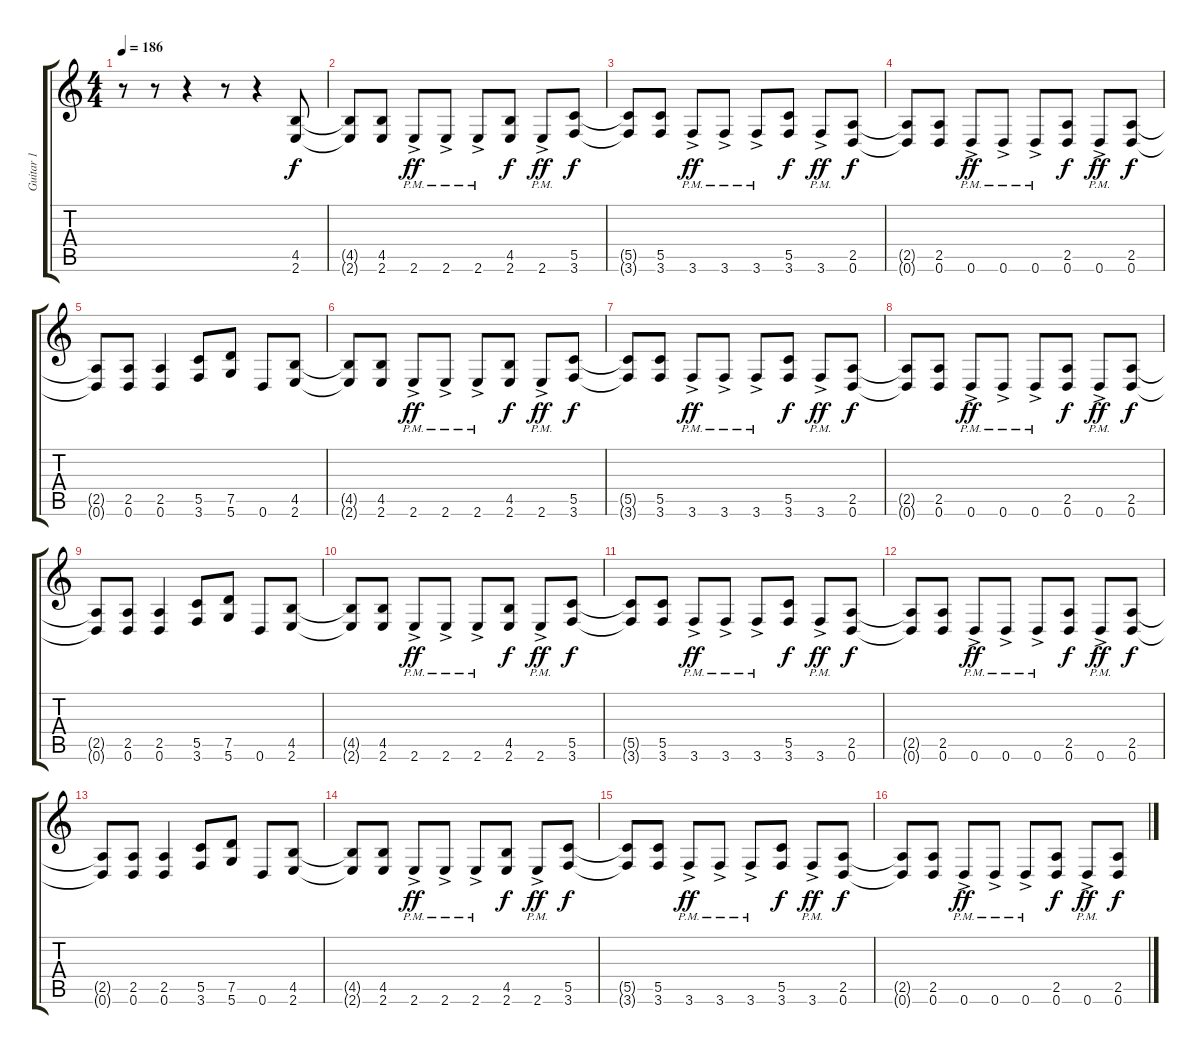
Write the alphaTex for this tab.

\track ("Guitar 1" "Guitar 1") {instrument distortionguitar}
\staff {score tabs}
\tuning (D4 A3 F3 C3 G2 D2) {hide}
\ts (4 4)
\tempo 186
\clef g2
\ks c
r.8{dy f} r.8 r.4 r.8 r.4 (4.5 2.6).8 |
(4.5{t} 2.6{t}).8 (4.5 2.6).8 2.6{ac pm}.8{dy ff} 2.6{ac pm}.8 2.6{ac pm}.8 (4.5 2.6).8{dy f} 2.6{ac pm}.8{dy ff} (5.5 3.6).8{dy f} |
(5.5{t} 3.6{t}).8 (5.5 3.6).8 3.6{ac pm}.8{dy ff} 3.6{ac pm}.8 3.6{ac pm}.8 (5.5 3.6).8{dy f} 3.6{ac pm}.8{dy ff} (2.5 0.6).8{dy f} |
(2.5{t} 0.6{t}).8 (2.5 0.6).8 0.6{ac pm}.8{dy ff} 0.6{ac pm}.8 0.6{ac pm}.8 (2.5 0.6).8{dy f} 0.6{ac pm}.8{dy ff} (2.5 0.6).8{dy f} |
(2.5{t} 0.6{t}).8 (2.5 0.6).8 (2.5 0.6).4 (5.5 3.6).8 (7.5 5.6).8 0.6.8 (4.5 2.6).8 |
(4.5{t} 2.6{t}).8 (4.5 2.6).8 2.6{ac pm}.8{dy ff} 2.6{ac pm}.8 2.6{ac pm}.8 (4.5 2.6).8{dy f} 2.6{ac pm}.8{dy ff} (5.5 3.6).8{dy f} |
(5.5{t} 3.6{t}).8 (5.5 3.6).8 3.6{ac pm}.8{dy ff} 3.6{ac pm}.8 3.6{ac pm}.8 (5.5 3.6).8{dy f} 3.6{ac pm}.8{dy ff} (2.5 0.6).8{dy f} |
(2.5{t} 0.6{t}).8 (2.5 0.6).8 0.6{ac pm}.8{dy ff} 0.6{ac pm}.8 0.6{ac pm}.8 (2.5 0.6).8{dy f} 0.6{ac pm}.8{dy ff} (2.5 0.6).8{dy f} |
(2.5{t} 0.6{t}).8 (2.5 0.6).8 (2.5 0.6).4 (5.5 3.6).8 (7.5 5.6).8 0.6.8 (4.5 2.6).8 |
(4.5{t} 2.6{t}).8 (4.5 2.6).8 2.6{ac pm}.8{dy ff} 2.6{ac pm}.8 2.6{ac pm}.8 (4.5 2.6).8{dy f} 2.6{ac pm}.8{dy ff} (5.5 3.6).8{dy f} |
(5.5{t} 3.6{t}).8 (5.5 3.6).8 3.6{ac pm}.8{dy ff} 3.6{ac pm}.8 3.6{ac pm}.8 (5.5 3.6).8{dy f} 3.6{ac pm}.8{dy ff} (2.5 0.6).8{dy f} |
(2.5{t} 0.6{t}).8 (2.5 0.6).8 0.6{ac pm}.8{dy ff} 0.6{ac pm}.8 0.6{ac pm}.8 (2.5 0.6).8{dy f} 0.6{ac pm}.8{dy ff} (2.5 0.6).8{dy f} |
(2.5{t} 0.6{t}).8 (2.5 0.6).8 (2.5 0.6).4 (5.5 3.6).8 (7.5 5.6).8 0.6.8 (4.5 2.6).8 |
(4.5{t} 2.6{t}).8 (4.5 2.6).8 2.6{ac pm}.8{dy ff} 2.6{ac pm}.8 2.6{ac pm}.8 (4.5 2.6).8{dy f} 2.6{ac pm}.8{dy ff} (5.5 3.6).8{dy f} |
(5.5{t} 3.6{t}).8 (5.5 3.6).8 3.6{ac pm}.8{dy ff} 3.6{ac pm}.8 3.6{ac pm}.8 (5.5 3.6).8{dy f} 3.6{ac pm}.8{dy ff} (2.5 0.6).8{dy f} |
(2.5{t} 0.6{t}).8 (2.5 0.6).8 0.6{ac pm}.8{dy ff} 0.6{ac pm}.8 0.6{ac pm}.8 (2.5 0.6).8{dy f} 0.6{ac pm}.8{dy ff} (2.5 0.6).8{dy f}
